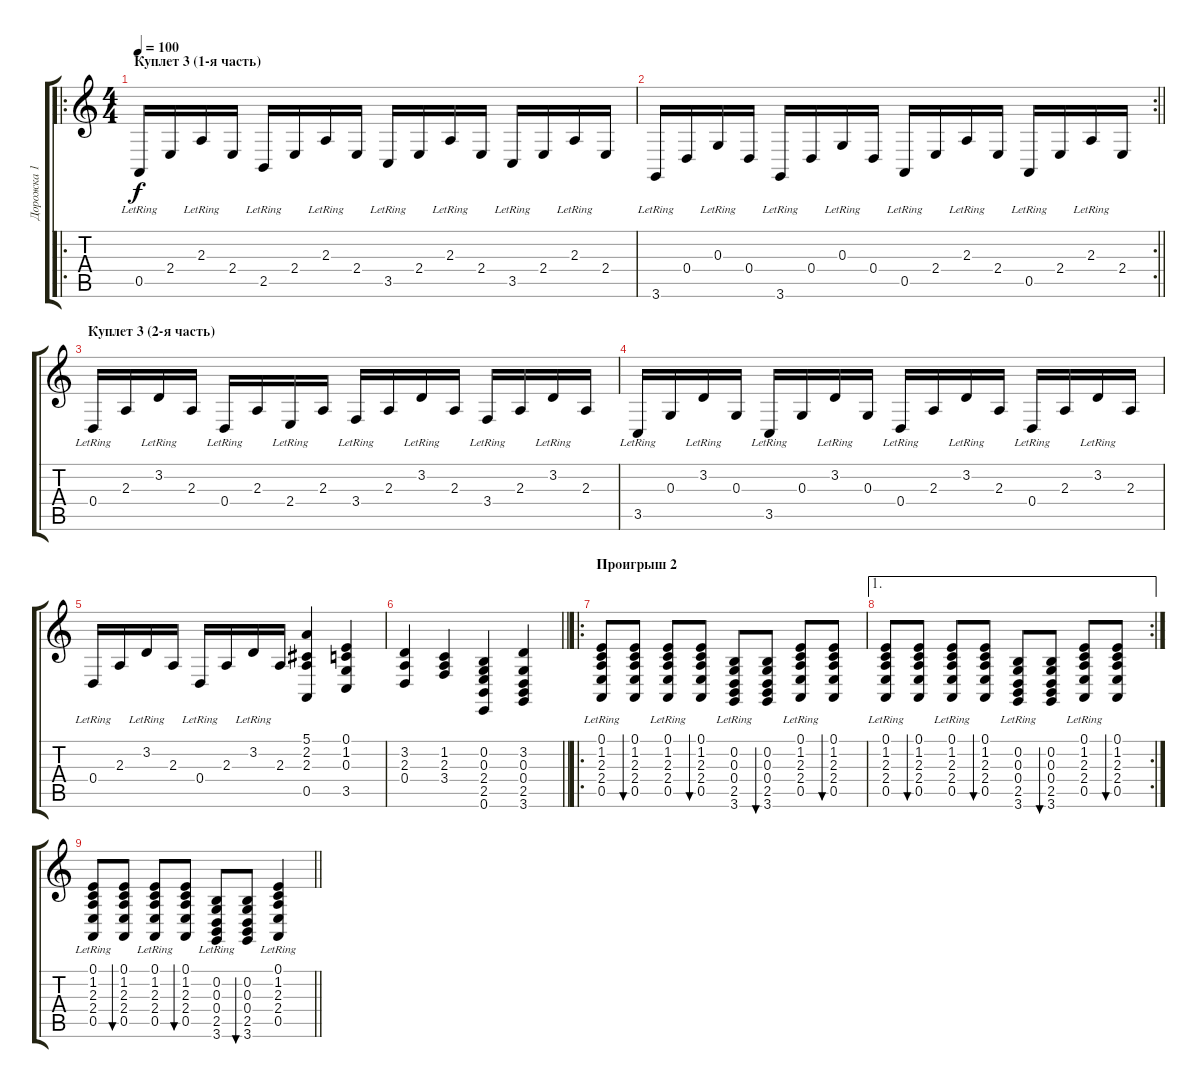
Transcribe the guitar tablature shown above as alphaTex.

\track ("Дорожка 1" "Дорожка 1") {instrument brightacousticpiano}
\staff {score tabs}
\tuning (E4 B3 G3 D3 A2 E2) {hide}
\ro
\ts (4 4)
\section ("" "Куплет 3 (1-я часть)")
\tempo 100
\clef g2
\ks c
0.5{lr}.16{dy f} 2.4.16 2.3{lr}.16 2.4.16 2.5{lr}.16 2.4.16 2.3{lr}.16 2.4.16 3.5{lr}.16 2.4.16 2.3{lr}.16 2.4.16 3.5{lr}.16 2.4.16 2.3{lr}.16 2.4.16 |
\rc 2
\barLineRight lightlight
3.6{lr}.16 0.4.16 0.3{lr}.16 0.4.16 3.6{lr}.16 0.4.16 0.3{lr}.16 0.4.16 0.5{lr}.16 2.4.16 2.3{lr}.16 2.4.16 0.5{lr}.16 2.4.16 2.3{lr}.16 2.4.16 |
\section ("" "Куплет 3 (2-я часть)")
0.4{lr}.16 2.3.16 3.2{lr}.16 2.3.16 0.4{lr}.16 2.3.16 2.4{lr}.16 2.3.16 3.4{lr}.16 2.3.16 3.2{lr}.16 2.3.16 3.4{lr}.16 2.3.16 3.2{lr}.16 2.3.16 |
3.5{lr}.16 0.3.16 3.2{lr}.16 0.3.16 3.5{lr}.16 0.3.16 3.2{lr}.16 0.3.16 0.4{lr}.16 2.3.16 3.2{lr}.16 2.3.16 0.4{lr}.16 2.3.16 3.2{lr}.16 2.3.16 |
0.4{lr}.16 2.3.16 3.2{lr}.16 2.3.16 0.4{lr}.16 2.3.16 3.2{lr}.16 2.3.16 (5.1 2.2 2.3 0.5).4 (0.1 1.2 0.3 3.5).4 |
\barLineRight lightlight
(3.2 2.3 0.4).4 (1.2 2.3 3.4).4 (0.2 0.3 2.4 2.5 0.6).4 (3.2 0.3 0.4 2.5 3.6).4 |
\ro
\section ("" "Проигрыш 2")
(0.1 1.2 2.3 2.4 0.5{lr}).8 (0.1 1.2 2.3 2.4 0.5).8{bu 480} (0.1 1.2 2.3 2.4 0.5{lr}).8 (0.1 1.2 2.3 2.4 0.5).8{bu 480} (0.2 0.3 0.4 2.5 3.6{lr}).8 (0.2 0.3 0.4 2.5 3.6).8{bu 480} (0.1 1.2 2.3 2.4 0.5{lr}).8 (0.1 1.2 2.3 2.4 0.5).8{bu 480} |
\ae 1
\rc 2
(0.1 1.2 2.3 2.4 0.5{lr}).8 (0.1 1.2 2.3 2.4 0.5).8{bu 480} (0.1 1.2 2.3 2.4 0.5{lr}).8 (0.1 1.2 2.3 2.4 0.5).8{bu 480} (0.2 0.3 0.4 2.5 3.6{lr}).8 (0.2 0.3 0.4 2.5 3.6).8{bu 480} (0.1 1.2 2.3 2.4 0.5{lr}).8 (0.1 1.2 2.3 2.4 0.5).8{bu 480} |
\barLineRight lightlight
(0.1 1.2 2.3 2.4 0.5{lr}).8 (0.1 1.2 2.3 2.4 0.5).8{bu 480} (0.1 1.2 2.3 2.4 0.5{lr}).8 (0.1 1.2 2.3 2.4 0.5).8{bu 480} (0.2 0.3 0.4 2.5 3.6{lr}).8 (0.2 0.3 0.4 2.5 3.6).8{bu 480} (0.1{lr} 1.2{lr} 2.3{lr} 2.4{lr} 0.5{lr}).4
